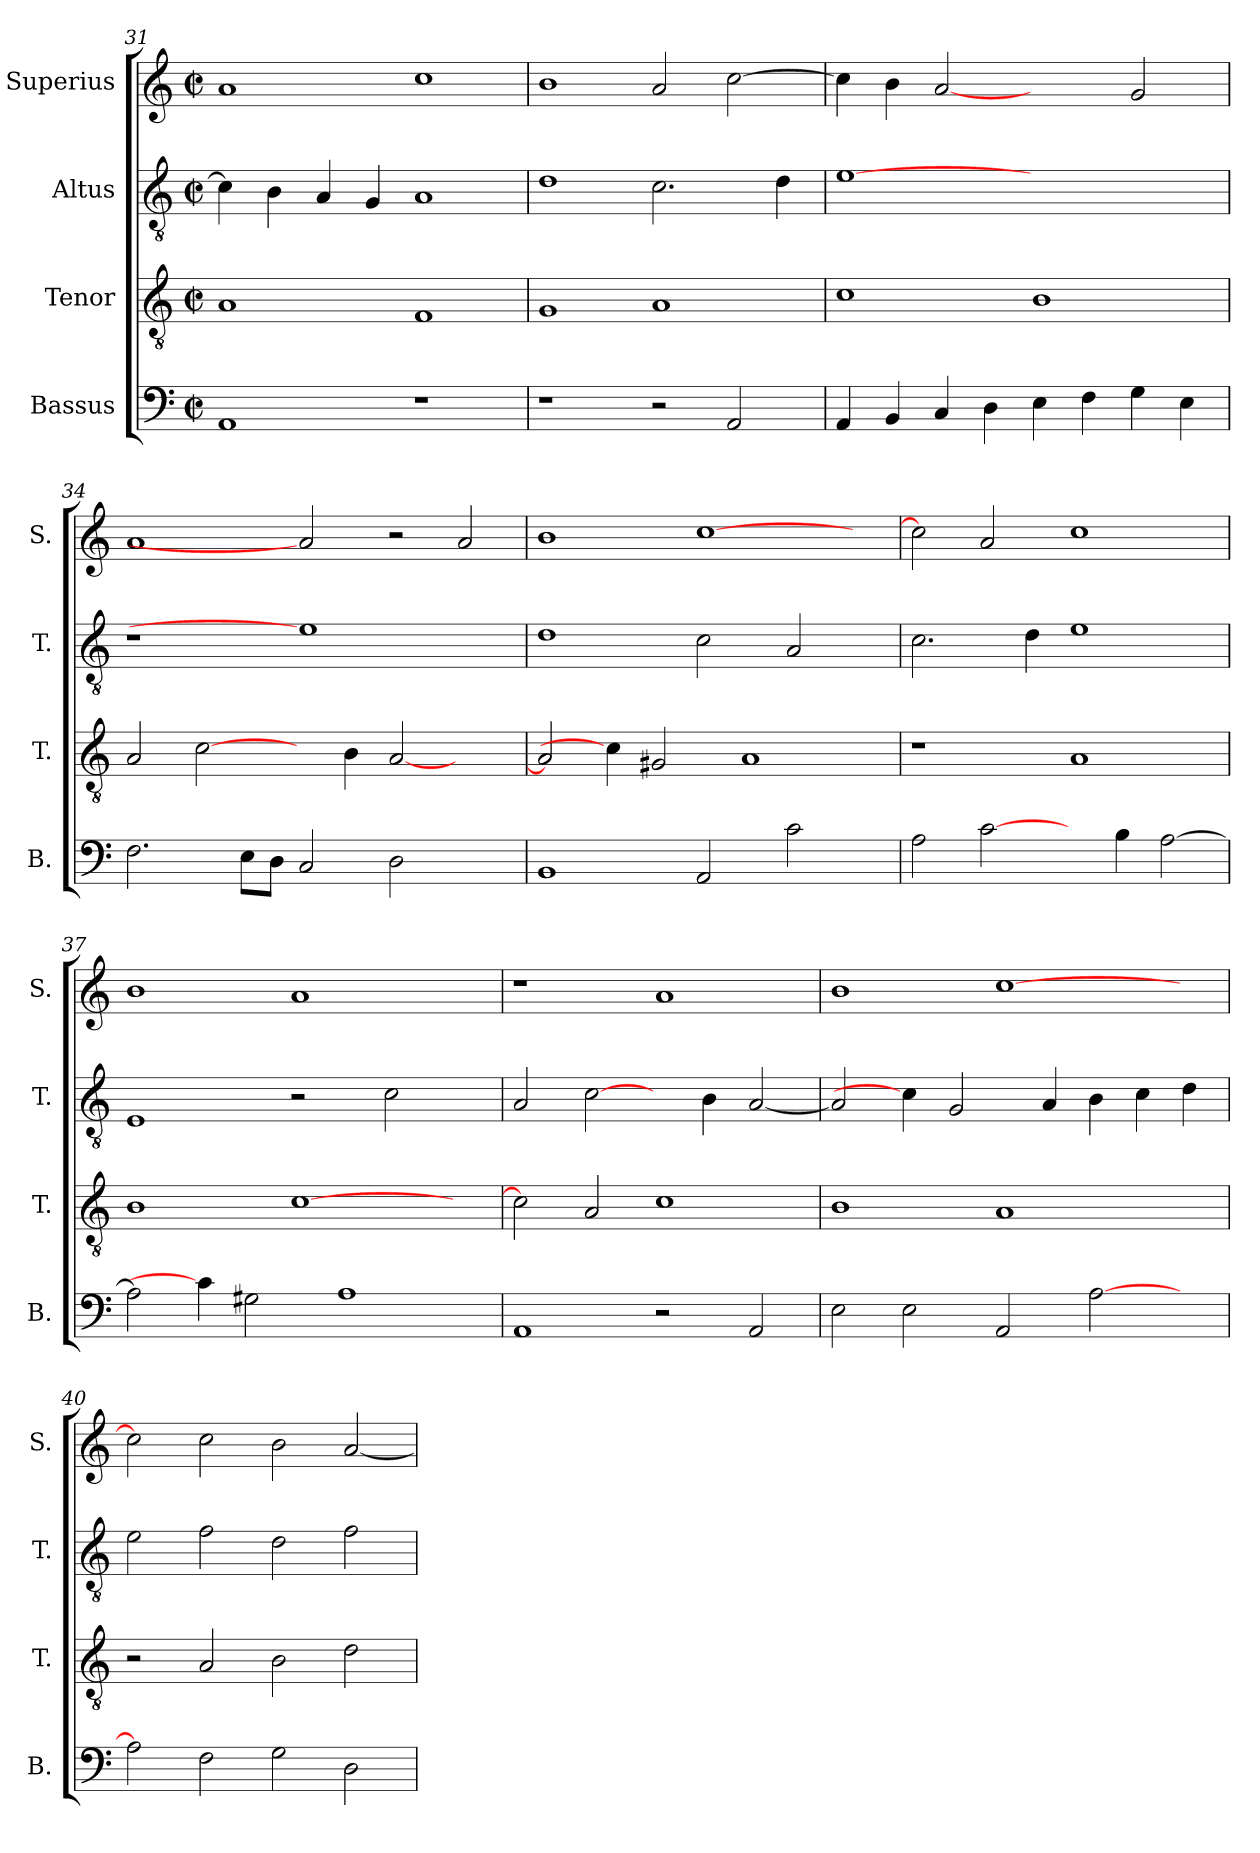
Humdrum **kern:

**kern	**kern	**kern	**kern
*part4	*part3	*part2	*part1
*staff4	*staff3	*staff2	*staff1
*I"Bassus	*I"Tenor	*I"Altus	*I"Superius
*I'B.	*I'T.	*I'T.	*I'S.
*clefF4	*clefGv2	*clefGv2	*clefG2
*	*ITrd7c12	*ITrd7c12	*
*k[]	*k[]	*k[]	*k[]
*C:	*C:	*C:	*C:
*M2/2	*M2/2	*M2/2	*M2/2
*met(c|)	*met(c|)	*met(c|)	*met(c|)
=31	=31	=31	=31
1AAi	1AAi	4Ci\]	1ai
.	.	4BBi\	.
.	.	4AAi/	.
.	.	4GGi/	.
1r	1FFi	1AAi	1cci
=32	=32	=32	=32
1r	1GGi	1Di	1bi
2r	1AAi	2.Ci\	2ai/
2AAi/	.	.	[>2cci\
.	.	4Di\	.
!!LO:PB:g=z
=33	=33	=33	=33
4AAi/	1Ci	[1Ei	4cci\]
4BBi/	.	.	4bi\
4Ci/	.	.	[2ai
4Di\	.	.	.
4Ei\	1BBi	1ryy	2ryy
4Fi\	.	.	.
4Gi\	.	.	2gi/
4Ei\	.	.	.
=34	=34	=34	=34
!	!	!LO:N:vis=1	!
2.Fi\	2AAi/	1r	1ai
.	[2Ci\	.	.
8Ei\L	.	.	.
8Di\J	.	.	.
2Ci/	4ryy	1Ei]	2ai]
.	4BBi\	.	.
2Di\	[<2AAi/	.	2r
2ryy	2ryy	2ryy	2ai/
=35	=35	=35	=35
1BBi	2AAi/]	1Di	1bi
.	4Ci\]	.	.
.	2GG#Xi/	.	.
2AAi/	.	2Ci\	[>1cci
.	1AAi	.	.
2ci\	.	2AAi/	.
4ryy	.	4ryy	4ryy
=36	=36	=36	=36
2Ai\	1r	2.Ci\	2cci\]
[2ci\	.	.	2ai/
.	.	4Di\	.
4ryy	1AAi	1Ei	1cci
4Bi\	.	.	.
[>2Ai\	.	.	.
!!LO:LB:g=z
=37	=37	=37	=37
2Ai\]	1BBi	1EEi	1bi
4ci\]	.	.	.
2G#Xi\	.	.	.
.	[>1Ci	2r	1ai
1Ai	.	.	.
.	.	2Ci\	.
.	4ryy	4ryy	4ryy
=38	=38	=38	=38
1AAi	2Ci\]	2AAi/	1r
.	2AAi/	[2Ci\	.
2r	1Ci	4ryy	1ai
.	.	4BBi\	.
2AAi/	.	[<2AAi/	.
=39	=39	=39	=39
2Ei\	1BBi	2AAi/]	1bi
2Ei\	.	4Ci\]	.
.	.	2GGi/	.
2AAi/	1AAi	.	[>1cci
.	.	4AAi/	.
[>2Ai\	.	4BBi\	.
.	.	4Ci\	.
4ryy	4ryy	4Di\	4ryy
=40	=40	=40	=40
2Ai\]	2r	2Ei\	2cci\]
2Fi\	2AAi/	2Fi\	2cci\
2Gi\	2BBi\	2Di\	2bi\
2Di\	2Di\	2Fi\	[<2ai/
=	=	=	=
*-	*-	*-	*-
